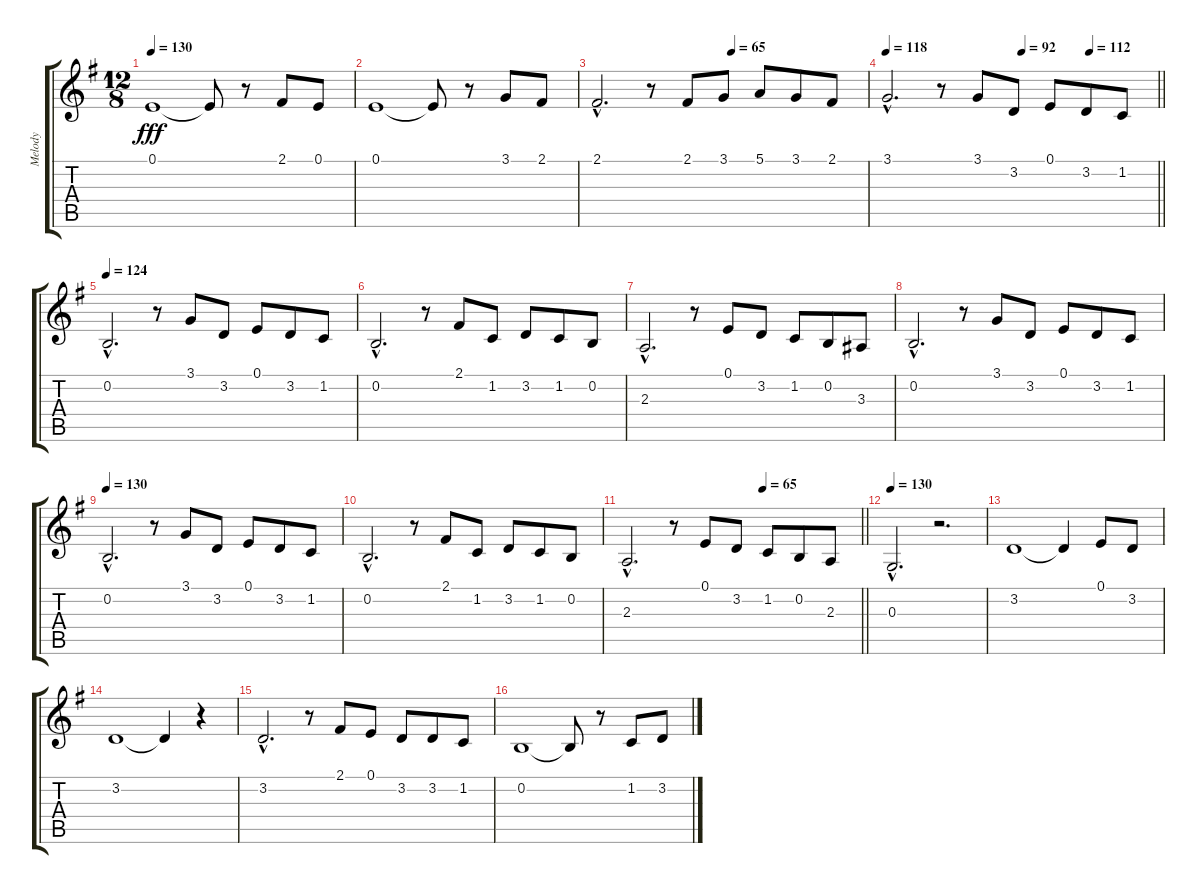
\track ("Melody" "Melody") {instrument flute}
\staff {score tabs}
\tuning (E4 B3 G3 D3 A2 E2) {hide}
\ts (12 8)
\tempo 130
\clef g2
\ks g
0.1.1{dy fff} 0.1{t}.8 r.8 2.1.8 0.1.8 |
0.1.1 0.1{t}.8 r.8 3.1.8 2.1.8 |
\tempo (65 0.5)
2.1{hac}.2{d} r.8 2.1.8 3.1.8 5.1.8 3.1.8 2.1.8 |
\tempo 118
\tempo (92 0.5)
\tempo (112 0.75)
\barLineRight lightlight
3.1{hac}.2{d} r.8 3.1.8 3.2.8 0.1.8 3.2.8 1.2.8 |
\tempo 124
0.2{hac}.2{d} r.8 3.1.8 3.2.8 0.1.8 3.2.8 1.2.8 |
0.2{hac}.2{d} r.8 2.1.8 1.2.8 3.2.8 1.2.8 0.2.8 |
2.3{hac}.2{d} r.8 0.1.8 3.2.8 1.2.8 0.2.8 3.3.8 |
0.2{hac}.2{d} r.8 3.1.8 3.2.8 0.1.8 3.2.8 1.2.8 |
\tempo 130
0.2{hac}.2{d} r.8 3.1.8 3.2.8 0.1.8 3.2.8 1.2.8 |
0.2{hac}.2{d} r.8 2.1.8 1.2.8 3.2.8 1.2.8 0.2.8 |
\tempo (65 0.5833333333333334)
\barLineRight lightlight
2.3{hac}.2{d} r.8 0.1.8 3.2.8 1.2.8 0.2.8 2.3.8 |
\tempo 130
0.3{hac}.2{d} r.2{d} |
3.2.1 3.2{t}.4 0.1.8 3.2.8 |
3.2.1 3.2{t}.4 r.4 |
3.2{hac}.2{d} r.8 2.1.8 0.1.8 3.2.8 3.2.8 1.2.8 |
0.2.1 0.2{t}.8 r.8 1.2.8 3.2.8
